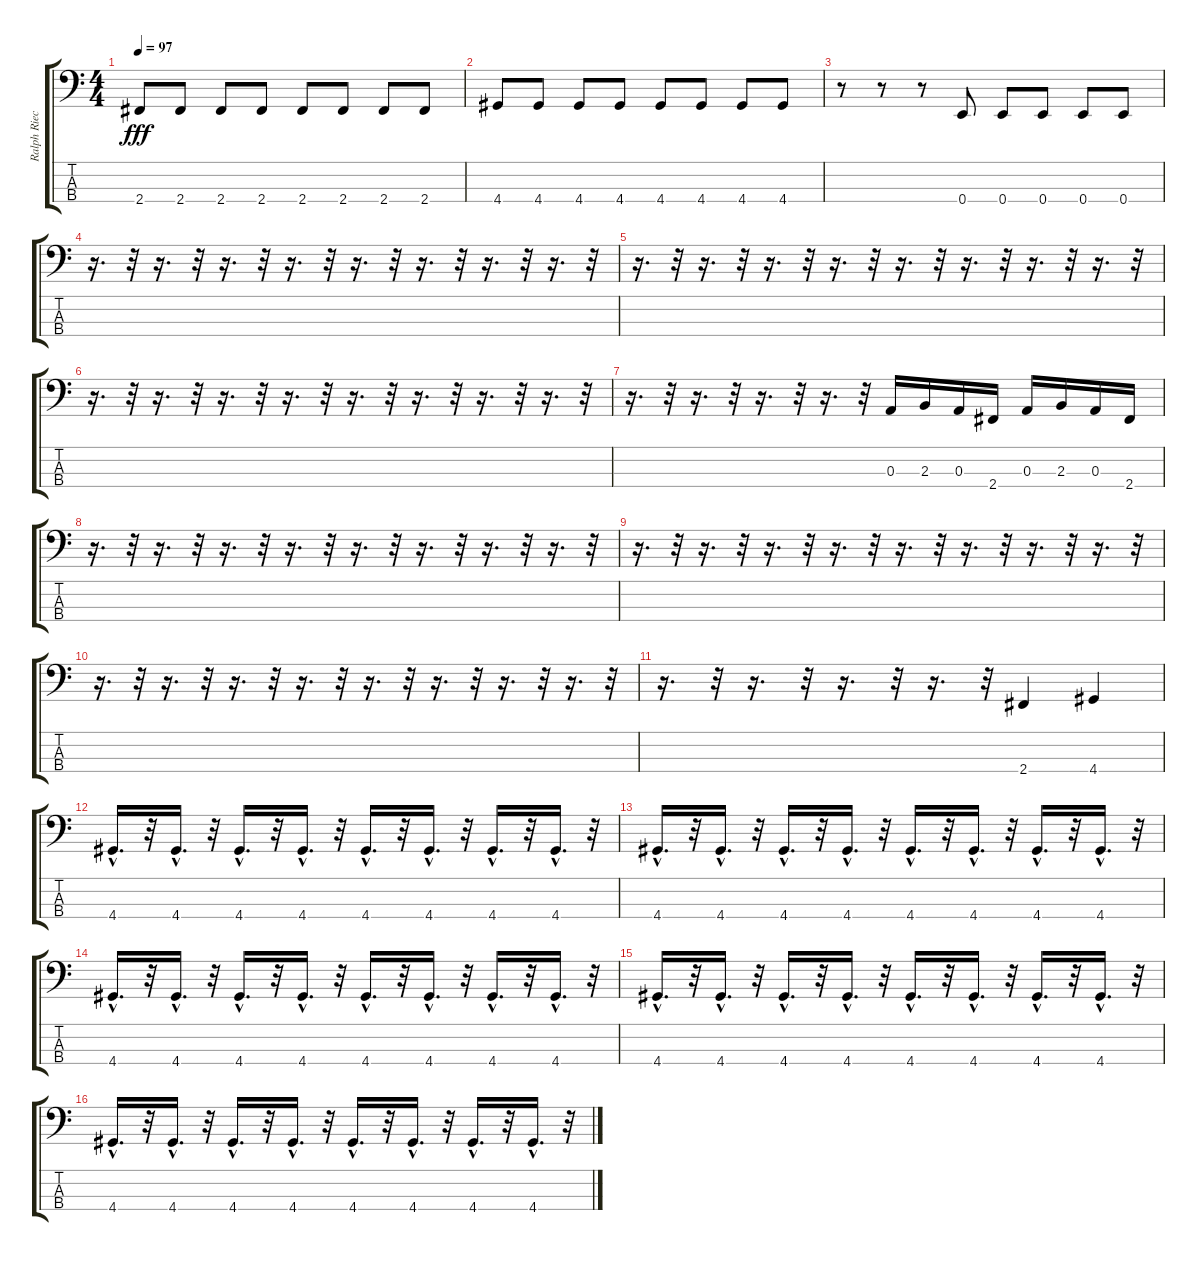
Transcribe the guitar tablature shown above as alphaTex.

\track ("Ralph Rieckermann - Bass Guitar" "Ralph Riec") {instrument electricbassfinger}
\staff {score tabs}
\tuning (G2 D2 A1 E1) {hide}
\ts (4 4)
\tempo 97
\clef f4
\ks c
2.4.8{dy fff} 2.4.8 2.4.8 2.4.8 2.4.8 2.4.8 2.4.8 2.4.8 |
4.4.8 4.4.8 4.4.8 4.4.8 4.4.8 4.4.8 4.4.8 4.4.8 |
r.8 r.8 r.8 0.4.8 0.4.8 0.4.8 0.4.8 0.4.8 |
r.16{d} r.32 r.16{d} r.32 r.16{d} r.32 r.16{d} r.32 r.16{d} r.32 r.16{d} r.32 r.16{d} r.32 r.16{d} r.32 |
r.16{d} r.32 r.16{d} r.32 r.16{d} r.32 r.16{d} r.32 r.16{d} r.32 r.16{d} r.32 r.16{d} r.32 r.16{d} r.32 |
r.16{d} r.32 r.16{d} r.32 r.16{d} r.32 r.16{d} r.32 r.16{d} r.32 r.16{d} r.32 r.16{d} r.32 r.16{d} r.32 |
r.16{d} r.32 r.16{d} r.32 r.16{d} r.32 r.16{d} r.32 0.3.16 2.3.16 0.3.16 2.4.16 0.3.16 2.3.16 0.3.16 2.4.16 |
r.16{d} r.32 r.16{d} r.32 r.16{d} r.32 r.16{d} r.32 r.16{d} r.32 r.16{d} r.32 r.16{d} r.32 r.16{d} r.32 |
r.16{d} r.32 r.16{d} r.32 r.16{d} r.32 r.16{d} r.32 r.16{d} r.32 r.16{d} r.32 r.16{d} r.32 r.16{d} r.32 |
r.16{d} r.32 r.16{d} r.32 r.16{d} r.32 r.16{d} r.32 r.16{d} r.32 r.16{d} r.32 r.16{d} r.32 r.16{d} r.32 |
r.16{d} r.32 r.16{d} r.32 r.16{d} r.32 r.16{d} r.32 2.4.4 4.4.4 |
4.4{hac}.16{d} r.32 4.4{hac}.16{d} r.32 4.4{hac}.16{d} r.32 4.4{hac}.16{d} r.32 4.4{hac}.16{d} r.32 4.4{hac}.16{d} r.32 4.4{hac}.16{d} r.32 4.4{hac}.16{d} r.32 |
4.4{hac}.16{d} r.32 4.4{hac}.16{d} r.32 4.4{hac}.16{d} r.32 4.4{hac}.16{d} r.32 4.4{hac}.16{d} r.32 4.4{hac}.16{d} r.32 4.4{hac}.16{d} r.32 4.4{hac}.16{d} r.32 |
4.4{hac}.16{d} r.32 4.4{hac}.16{d} r.32 4.4{hac}.16{d} r.32 4.4{hac}.16{d} r.32 4.4{hac}.16{d} r.32 4.4{hac}.16{d} r.32 4.4{hac}.16{d} r.32 4.4{hac}.16{d} r.32 |
4.4{hac}.16{d} r.32 4.4{hac}.16{d} r.32 4.4{hac}.16{d} r.32 4.4{hac}.16{d} r.32 4.4{hac}.16{d} r.32 4.4{hac}.16{d} r.32 4.4{hac}.16{d} r.32 4.4{hac}.16{d} r.32 |
4.4{hac}.16{d} r.32 4.4{hac}.16{d} r.32 4.4{hac}.16{d} r.32 4.4{hac}.16{d} r.32 4.4{hac}.16{d} r.32 4.4{hac}.16{d} r.32 4.4{hac}.16{d} r.32 4.4{hac}.16{d} r.32
